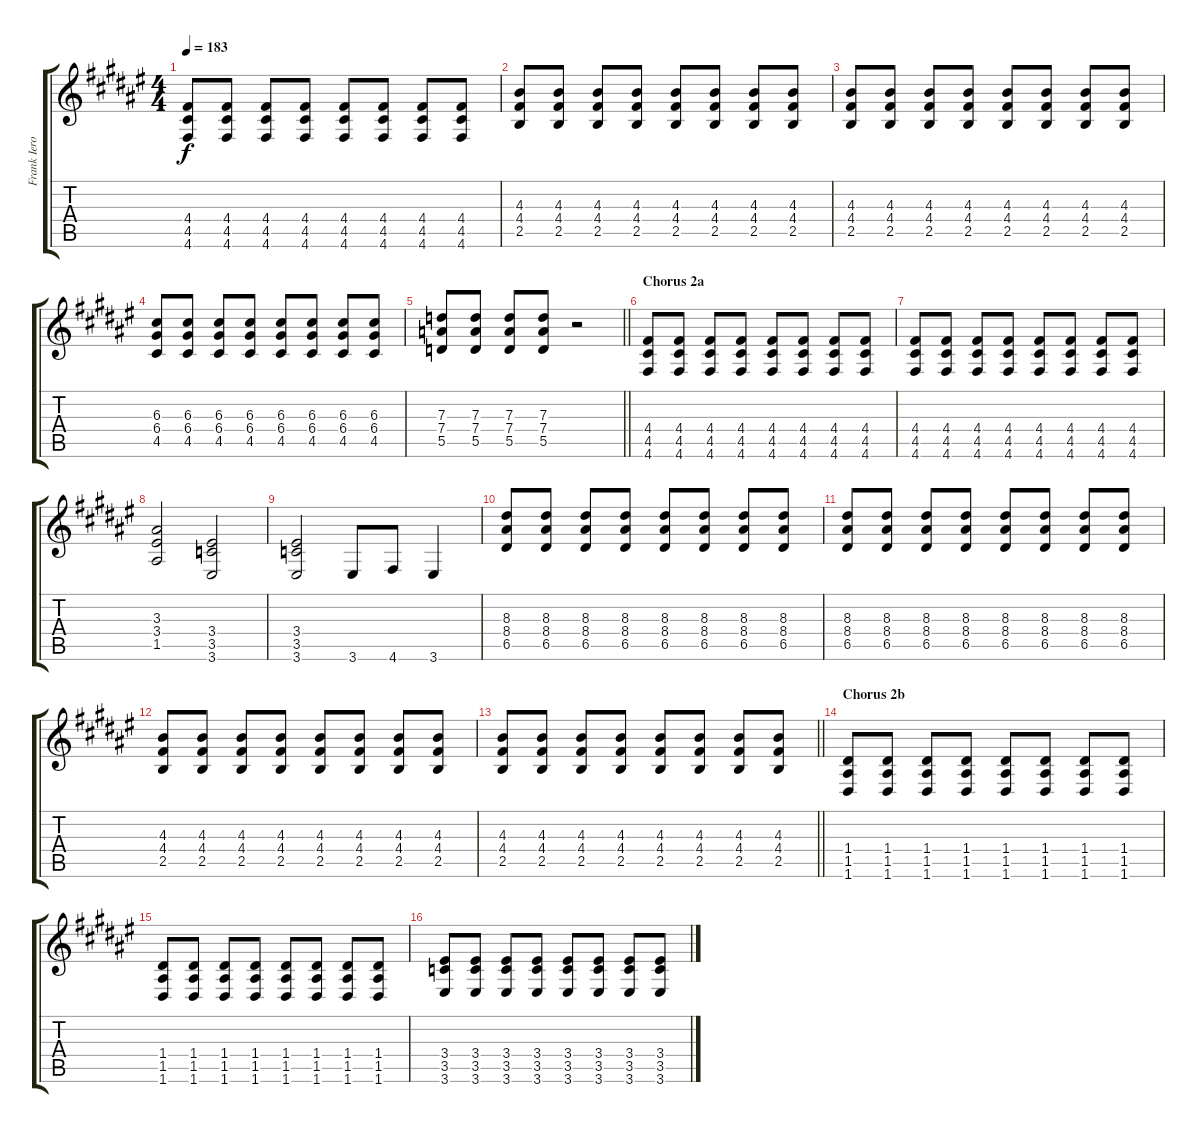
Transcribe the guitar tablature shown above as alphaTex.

\track ("Frank Iero" "Frank Iero") {instrument overdrivenguitar}
\staff {score tabs}
\tuning (E4 B3 G3 D3 A2 D2) {hide}
\ts (4 4)
\tempo 183
\clef g2
\ks d#minor
(4.4 4.5 4.6).8{dy f} (4.4 4.5 4.6).8 (4.4 4.5 4.6).8 (4.4 4.5 4.6).8 (4.4 4.5 4.6).8 (4.4 4.5 4.6).8 (4.4 4.5 4.6).8 (4.4 4.5 4.6).8 |
(4.3 4.4 2.5).8 (4.3 4.4 2.5).8 (4.3 4.4 2.5).8 (4.3 4.4 2.5).8 (4.3 4.4 2.5).8 (4.3 4.4 2.5).8 (4.3 4.4 2.5).8 (4.3 4.4 2.5).8 |
(4.3 4.4 2.5).8 (4.3 4.4 2.5).8 (4.3 4.4 2.5).8 (4.3 4.4 2.5).8 (4.3 4.4 2.5).8 (4.3 4.4 2.5).8 (4.3 4.4 2.5).8 (4.3 4.4 2.5).8 |
(6.3 6.4 4.5).8 (6.3 6.4 4.5).8 (6.3 6.4 4.5).8 (6.3 6.4 4.5).8 (6.3 6.4 4.5).8 (6.3 6.4 4.5).8 (6.3 6.4 4.5).8 (6.3 6.4 4.5).8 |
\barLineRight lightlight
(7.3 7.4 5.5).8 (7.3 7.4 5.5).8 (7.3 7.4 5.5).8 (7.3 7.4 5.5).8 r.2 |
\section ("" "Chorus 2a")
(4.4 4.5 4.6).8 (4.4 4.5 4.6).8 (4.4 4.5 4.6).8 (4.4 4.5 4.6).8 (4.4 4.5 4.6).8 (4.4 4.5 4.6).8 (4.4 4.5 4.6).8 (4.4 4.5 4.6).8 |
(4.4 4.5 4.6).8 (4.4 4.5 4.6).8 (4.4 4.5 4.6).8 (4.4 4.5 4.6).8 (4.4 4.5 4.6).8 (4.4 4.5 4.6).8 (4.4 4.5 4.6).8 (4.4 4.5 4.6).8 |
(3.3 3.4 1.5).2 (3.4 3.5 3.6).2 |
(3.4 3.5 3.6).2 3.6.8 4.6.8 3.6.4 |
(8.3 8.4 6.5).8 (8.3 8.4 6.5).8 (8.3 8.4 6.5).8 (8.3 8.4 6.5).8 (8.3 8.4 6.5).8 (8.3 8.4 6.5).8 (8.3 8.4 6.5).8 (8.3 8.4 6.5).8 |
(8.3 8.4 6.5).8 (8.3 8.4 6.5).8 (8.3 8.4 6.5).8 (8.3 8.4 6.5).8 (8.3 8.4 6.5).8 (8.3 8.4 6.5).8 (8.3 8.4 6.5).8 (8.3 8.4 6.5).8 |
(4.3 4.4 2.5).8 (4.3 4.4 2.5).8 (4.3 4.4 2.5).8 (4.3 4.4 2.5).8 (4.3 4.4 2.5).8 (4.3 4.4 2.5).8 (4.3 4.4 2.5).8 (4.3 4.4 2.5).8 |
\barLineRight lightlight
(4.3 4.4 2.5).8 (4.3 4.4 2.5).8 (4.3 4.4 2.5).8 (4.3 4.4 2.5).8 (4.3 4.4 2.5).8 (4.3 4.4 2.5).8 (4.3 4.4 2.5).8 (4.3 4.4 2.5).8 |
\section ("" "Chorus 2b")
(1.4 1.5 1.6).8 (1.4 1.5 1.6).8 (1.4 1.5 1.6).8 (1.4 1.5 1.6).8 (1.4 1.5 1.6).8 (1.4 1.5 1.6).8 (1.4 1.5 1.6).8 (1.4 1.5 1.6).8 |
(1.4 1.5 1.6).8 (1.4 1.5 1.6).8 (1.4 1.5 1.6).8 (1.4 1.5 1.6).8 (1.4 1.5 1.6).8 (1.4 1.5 1.6).8 (1.4 1.5 1.6).8 (1.4 1.5 1.6).8 |
(3.4 3.5 3.6).8 (3.4 3.5 3.6).8 (3.4 3.5 3.6).8 (3.4 3.5 3.6).8 (3.4 3.5 3.6).8 (3.4 3.5 3.6).8 (3.4 3.5 3.6).8 (3.4 3.5 3.6).8
